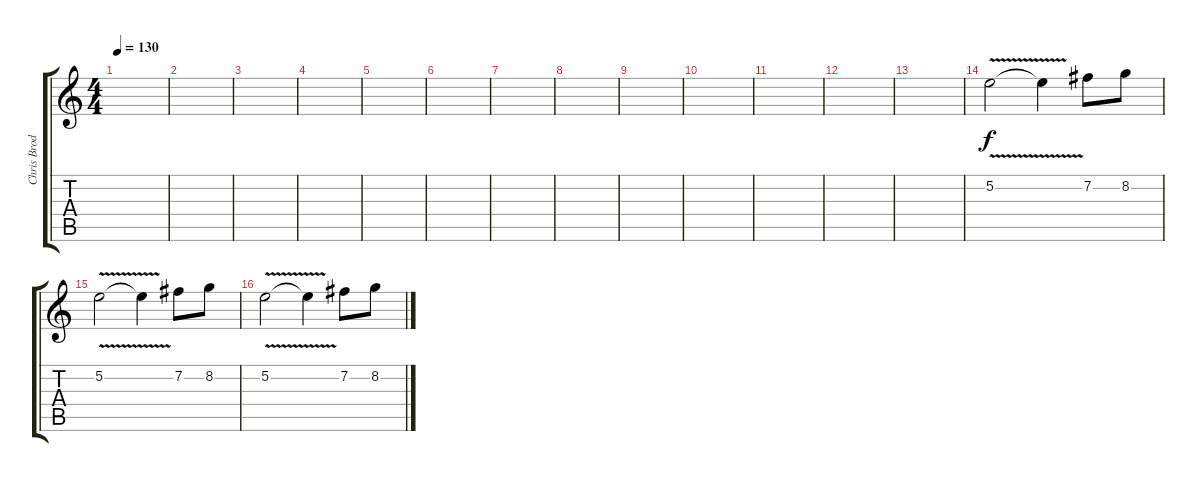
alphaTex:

\track ("Chris Broderick" "Chris Brod") {instrument distortionguitar}
\staff {score tabs}
\tuning (E4 B3 G3 D3 A2 E2) {hide}
\ts (4 4)
\tempo 130
\clef g2
\ks c
|
|
|
|
|
|
|
|
|
|
|
|
|
5.2{v}.2{instrument acousticguitarsteel} 5.2{t}.4 7.2.8 8.2.8 |
5.2{v}.2 5.2{t}.4 7.2.8 8.2.8 |
5.2{v}.2 5.2{t}.4 7.2.8 8.2.8
